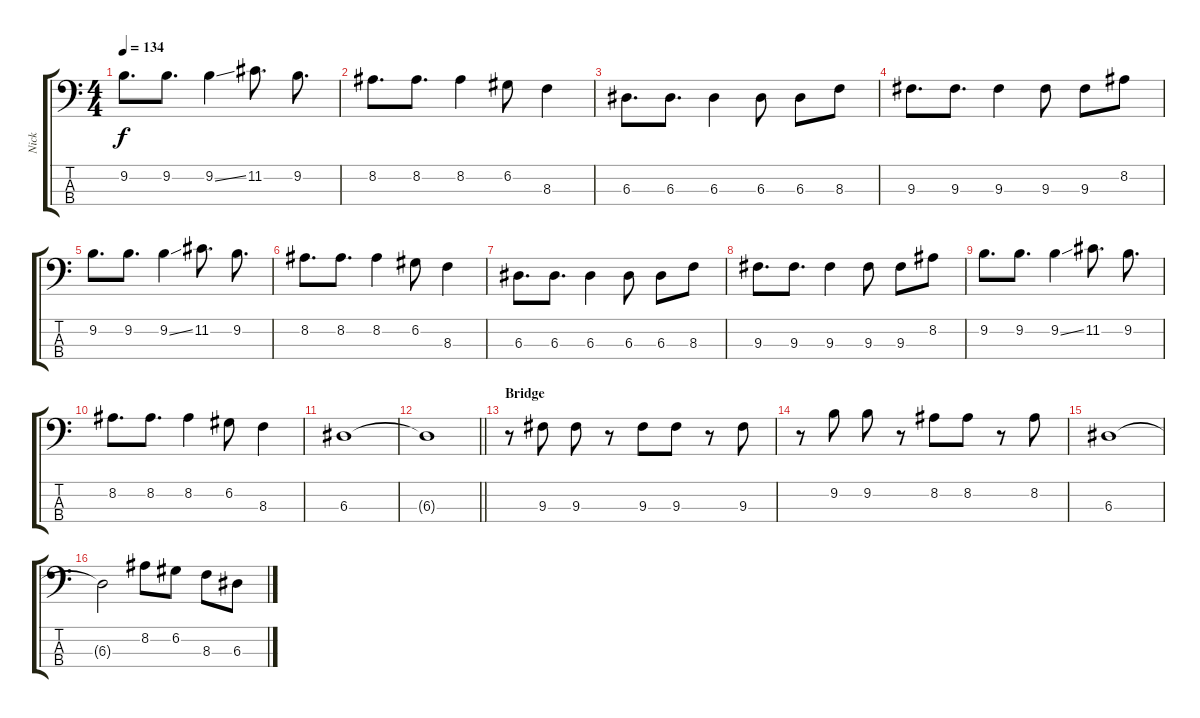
\track ("Nick" "Nick") {instrument electricbasspick}
\staff {score tabs}
\tuning (G2 D2 A1 E1) {hide}
\ts (4 4)
\tempo 134
\clef f4
\ks c
9.2.8{d dy f} 9.2.8{d} 9.2{ss}.4 11.2.8{d} 9.2.8{d} |
8.2.8{d} 8.2.8{d} 8.2.4 6.2.8 8.3.4 |
6.3.8{d} 6.3.8{d} 6.3.4 6.3.8 6.3.8 8.3.8 |
9.3.8{d} 9.3.8{d} 9.3.4 9.3.8 9.3.8 8.2.8 |
9.2.8{d} 9.2.8{d} 9.2{ss}.4 11.2.8{d} 9.2.8{d} |
8.2.8{d} 8.2.8{d} 8.2.4 6.2.8 8.3.4 |
6.3.8{d} 6.3.8{d} 6.3.4 6.3.8 6.3.8 8.3.8 |
9.3.8{d} 9.3.8{d} 9.3.4 9.3.8 9.3.8 8.2.8 |
9.2.8{d} 9.2.8{d} 9.2{ss}.4 11.2.8{d} 9.2.8{d} |
8.2.8{d} 8.2.8{d} 8.2.4 6.2.8 8.3.4 |
6.3.1 |
\barLineRight lightlight
6.3{t}.1 |
\section ("" "Bridge")
r.8 9.3.8 9.3.8 r.8 9.3.8 9.3.8 r.8 9.3.8 |
r.8 9.2.8 9.2.8 r.8 8.2.8 8.2.8 r.8 8.2.8 |
6.3.1 |
6.3{t}.2 8.2.8 6.2.8 8.3.8 6.3.8
